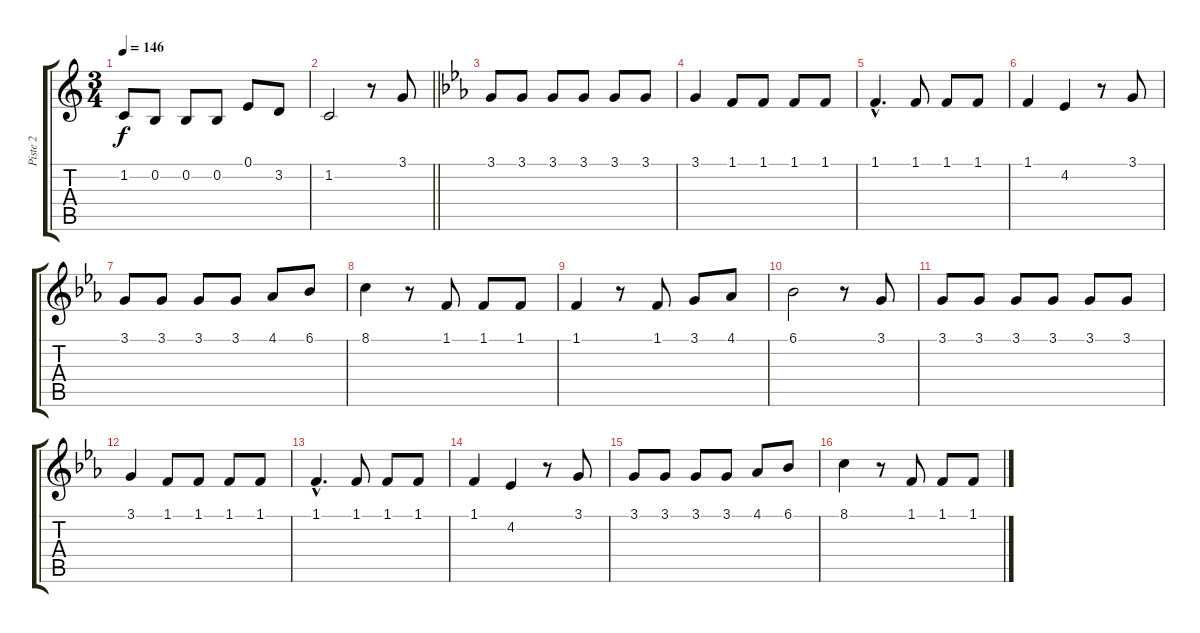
\track ("Piste 2" "Piste 2") {instrument sopranosax}
\staff {score tabs}
\tuning (E4 B3 G3 D3 A2 E2) {hide}
\ts (3 4)
\tempo 146
\clef g2
\ks c
1.2.8{dy f} 0.2.8 0.2.8 0.2.8 0.1.8 3.2.8 |
\barLineRight lightlight
1.2.2 r.8 3.1.8 |
\ks cminor
3.1.8 3.1.8 3.1.8 3.1.8 3.1.8 3.1.8 |
3.1.4 1.1.8 1.1.8 1.1.8 1.1.8 |
1.1{hac}.4{d} 1.1.8 1.1.8 1.1.8 |
1.1.4 4.2.4 r.8 3.1.8 |
3.1.8 3.1.8 3.1.8 3.1.8 4.1.8 6.1.8 |
8.1.4 r.8 1.1.8 1.1.8 1.1.8 |
1.1.4 r.8 1.1.8 3.1.8 4.1.8 |
6.1.2 r.8 3.1.8 |
3.1.8 3.1.8 3.1.8 3.1.8 3.1.8 3.1.8 |
3.1.4 1.1.8 1.1.8 1.1.8 1.1.8 |
1.1{hac}.4{d} 1.1.8 1.1.8 1.1.8 |
1.1.4 4.2.4 r.8 3.1.8 |
3.1.8 3.1.8 3.1.8 3.1.8 4.1.8 6.1.8 |
8.1.4 r.8 1.1.8 1.1.8 1.1.8
